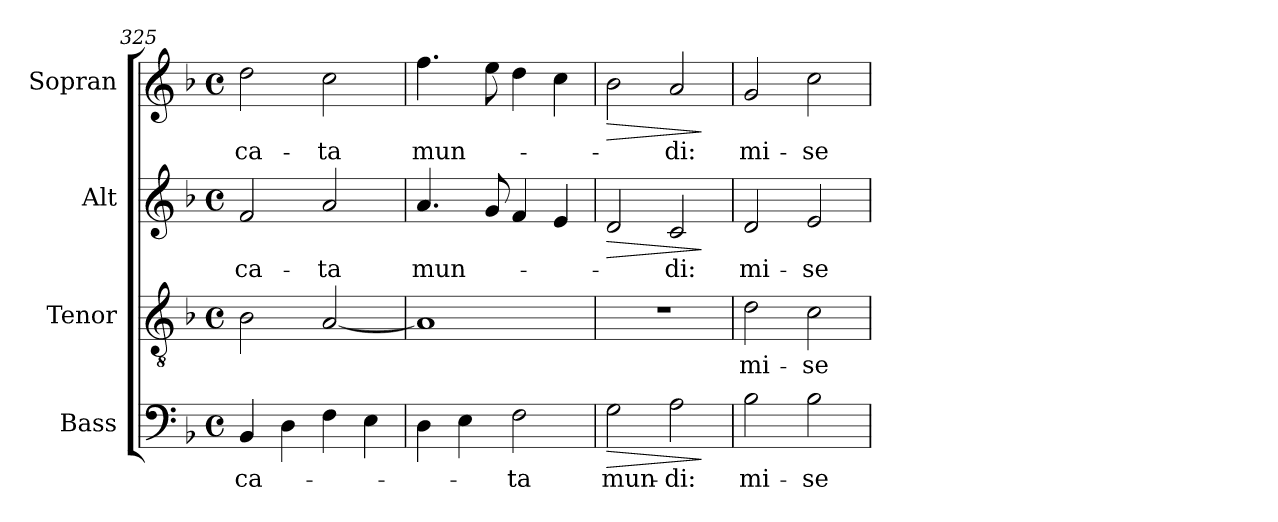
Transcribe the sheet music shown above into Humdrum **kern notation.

**kern	**text	**dynam	**kern	**text	**kern	**text	**dynam	**kern	**text	**dynam
*part4	*part4	*part4	*part3	*part3	*part2	*part2	*part2	*part1	*part1	*part1
*staff4	*staff4	*staff4	*staff3	*staff3	*staff2	*staff2	*staff2	*staff1	*staff1	*staff1
*I"Bass	*	*	*I"Tenor	*	*I"Alt	*	*	*I"Sopran	*	*
*I'B.	*	*	*I'T.	*	*I'A.	*	*	*I'S.	*	*
*clefF4	*	*	*clefGv2	*	*clefG2	*	*	*clefG2	*	*
*k[b-]	*	*	*k[b-]	*	*k[b-]	*	*	*k[b-]	*	*
*F:	*	*	*F:	*	*F:	*	*	*F:	*	*
*M4/4	*	*	*M4/4	*	*M4/4	*	*	*M4/4	*	*
*met(c)	*	*	*met(c)	*	*met(c)	*	*	*met(c)	*	*
=325	=325	=325	=325	=325	=325	=325	=325	=325	=325	=325
!	!LO:LY:b	!	!	!	!	!LO:LY:b	!	!	!LO:LY:b	!
4BB-/	-ca-	.	2B-!\	.	2f/	-ca-	.	2dd\	-ca-	.
4D\	.	.	.	.	.	.	.	.	.	.
!	!	!	!	!	!	!LO:LY:b	!	!	!LO:LY:b	!
4F\	.	.	[2A!/	.	2a/	-ta	.	2cc\	-ta	.
4E\	.	.	.	.	.	.	.	.	.	.
=326	=326	=326	=326	=326	=326	=326	=326	=326	=326	=326
!	!	!	!	!	!	!LO:LY:b	!	!	!LO:LY:b	!
4D\	.	.	1A!]	.	4.a/	mun-	.	4.ff\	mun-	.
4E\	.	.	.	.	.	.	.	.	.	.
.	.	.	.	.	8g/	.	.	8ee\	.	.
!	!LO:LY:b	!	!	!	!	!	!	!	!	!
2F\	-ta	.	.	.	4f/	.	.	4dd\	.	.
.	.	.	.	.	4e/	.	.	4cc\	.	.
=327	=327	=327	=327	=327	=327	=327	=327	=327	=327	=327
!	!LO:LY:b	!LO:HP:b	!	!	!	!	!LO:HP:b	!	!	!LO:HP:b
2G\	mun-	>	1r	.	2d/	.	>	2b-\	.	>
!	!LO:LY:b	!	!	!	!	!LO:LY:b	!	!	!LO:LY:b	!
2A\	-di:	.	.	.	2c/	-di:	.	2a/	-di:	.
.	.	]	.	.	.	.	]	.	.	]
=328	=328	=328	=328	=328	=328	=328	=328	=328	=328	=328
!	!LO:LY:b	!	!	!LO:LY:b	!	!LO:LY:b	!	!	!LO:LY:b	!
2B-\	mi-	.	2d\	mi-	2d/	mi-	.	2g/	mi-	.
!	!LO:LY:b	!	!	!LO:LY:b	!	!LO:LY:b	!	!	!LO:LY:b	!
2B-\	-se-	.	2c\	-se-	2e/	-se-	.	2cc\	-se-	.
=	=	=	=	=	=	=	=	=	=	=
*-	*-	*-	*-	*-	*-	*-	*-	*-	*-	*-
